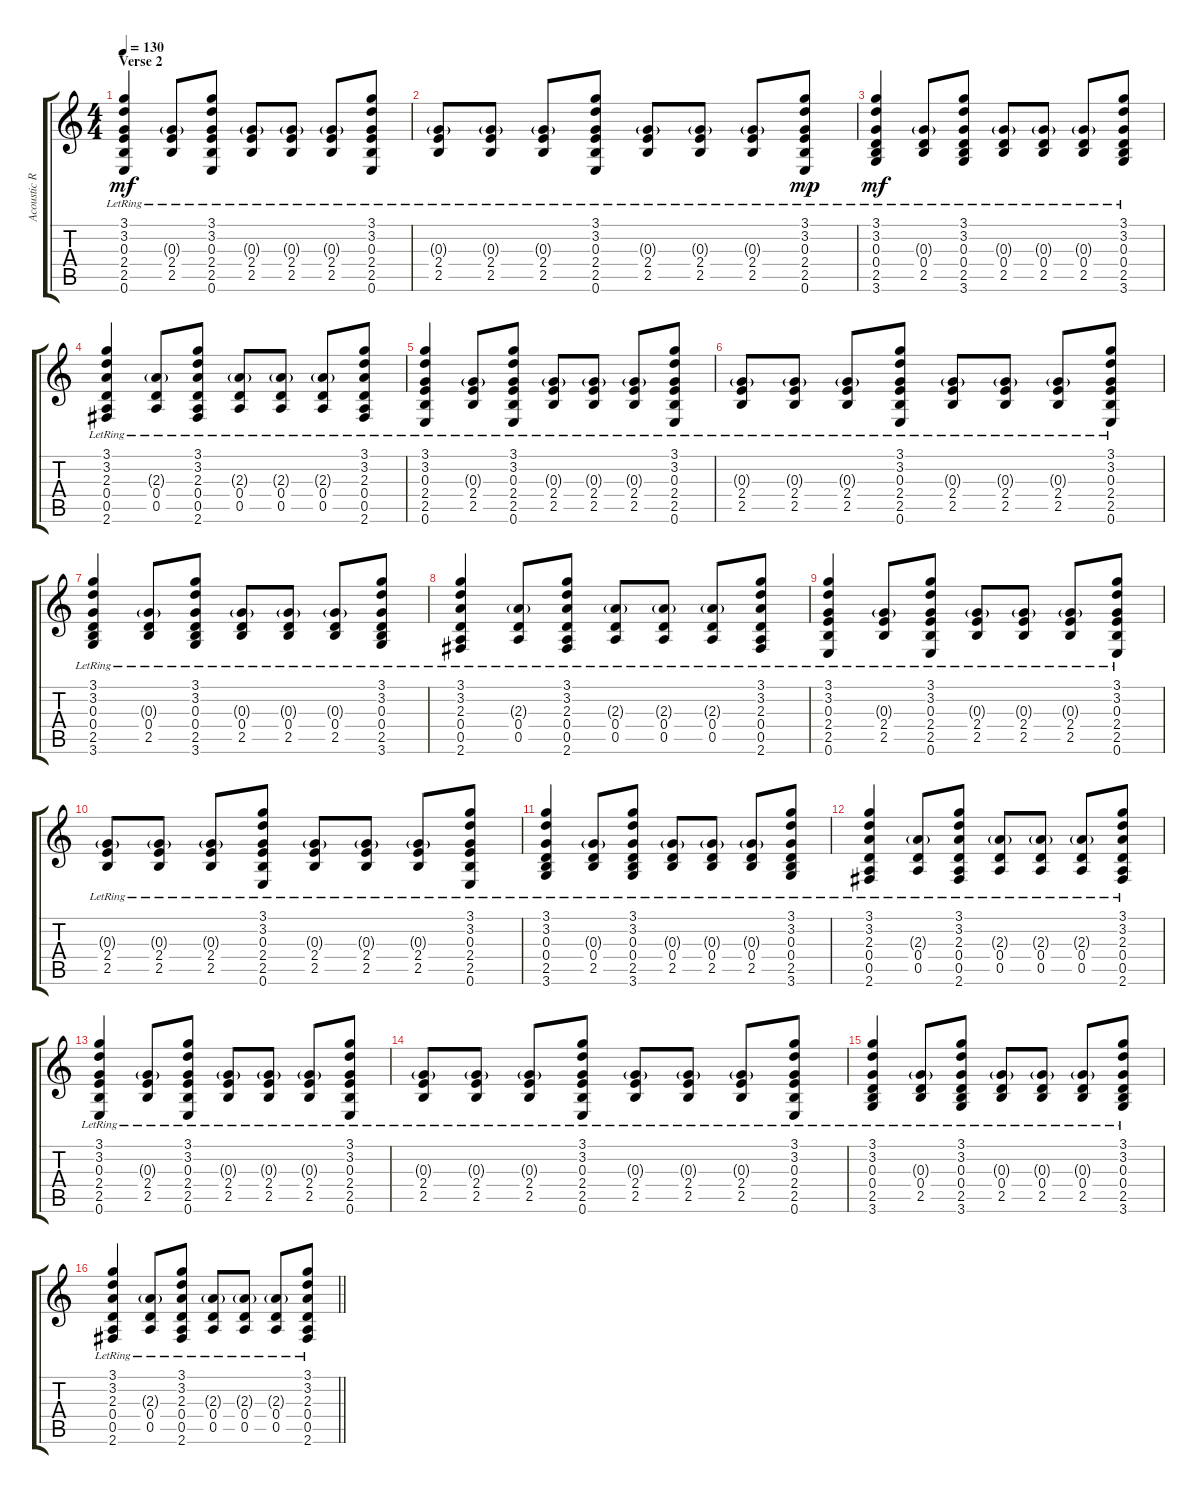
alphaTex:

\track ("Acoustic Rhythm" "Acoustic R") {instrument acousticguitarsteel}
\staff {score tabs}
\tuning (E4 B3 G3 D3 A2 E2) {hide}
\ts (4 4)
\section ("" "Verse 2")
\tempo 130
\clef g2
\ks c
(3.1{lr} 3.2{lr} 0.3{lr} 2.4{lr} 2.5{lr} 0.6{lr}).4{dy mf} (0.3{g lr} 2.4{lr} 2.5{lr}).8 (3.1{lr} 3.2{lr} 0.3{lr} 2.4{lr} 2.5{lr} 0.6{lr}).8 (0.3{g lr} 2.4{lr} 2.5{lr}).8 (0.3{g lr} 2.4{lr} 2.5{lr}).8 (0.3{g lr} 2.4{lr} 2.5{lr}).8 (3.1{lr} 3.2{lr} 0.3{lr} 2.4{lr} 2.5{lr} 0.6{lr}).8 |
(0.3{g lr} 2.4{lr} 2.5{lr}).8 (0.3{g lr} 2.4{lr} 2.5{lr}).8 (0.3{g lr} 2.4{lr} 2.5{lr}).8 (3.1{lr} 3.2{lr} 0.3{lr} 2.4{lr} 2.5{lr} 0.6{lr}).8 (0.3{g lr} 2.4{lr} 2.5{lr}).8 (0.3{g lr} 2.4{lr} 2.5{lr}).8 (0.3{g lr} 2.4{lr} 2.5{lr}).8 (3.1{lr} 3.2{lr} 0.3{lr} 2.4{lr} 2.5{lr} 0.6).8{dy mp} |
(3.1{lr} 3.2{lr} 0.3{lr} 0.4{lr} 2.5{lr} 3.6{lr}).4{dy mf} (0.3{g lr} 0.4{lr} 2.5{lr}).8 (3.1{lr} 3.2{lr} 0.3{lr} 0.4{lr} 2.5{lr} 3.6{lr}).8 (0.3{g lr} 0.4{lr} 2.5{lr}).8 (0.3{g lr} 0.4{lr} 2.5{lr}).8 (0.3{g lr} 0.4{lr} 2.5{lr}).8 (3.1{lr} 3.2{lr} 0.3{lr} 0.4{lr} 2.5{lr} 3.6{lr}).8 |
(3.1{lr} 3.2{lr} 2.3{lr} 0.4{lr} 0.5{lr} 2.6{lr}).4 (2.3{g lr} 0.4{lr} 0.5{lr}).8 (3.1{lr} 3.2{lr} 2.3{lr} 0.4{lr} 0.5{lr} 2.6{lr}).8 (2.3{g lr} 0.4{lr} 0.5{lr}).8 (2.3{g lr} 0.4{lr} 0.5{lr}).8 (2.3{g lr} 0.4{lr} 0.5{lr}).8 (3.1{lr} 3.2{lr} 2.3{lr} 0.4{lr} 0.5{lr} 2.6{lr}).8 |
(3.1{lr} 3.2{lr} 0.3{lr} 2.4{lr} 2.5{lr} 0.6{lr}).4 (0.3{g lr} 2.4{lr} 2.5{lr}).8 (3.1{lr} 3.2{lr} 0.3{lr} 2.4{lr} 2.5{lr} 0.6{lr}).8 (0.3{g lr} 2.4{lr} 2.5{lr}).8 (0.3{g lr} 2.4{lr} 2.5{lr}).8 (0.3{g lr} 2.4{lr} 2.5{lr}).8 (3.1{lr} 3.2{lr} 0.3{lr} 2.4{lr} 2.5{lr} 0.6{lr}).8 |
(0.3{g lr} 2.4{lr} 2.5{lr}).8 (0.3{g lr} 2.4{lr} 2.5{lr}).8 (0.3{g lr} 2.4{lr} 2.5{lr}).8 (3.1{lr} 3.2{lr} 0.3{lr} 2.4{lr} 2.5{lr} 0.6{lr}).8 (0.3{g lr} 2.4{lr} 2.5{lr}).8 (0.3{g lr} 2.4{lr} 2.5{lr}).8 (0.3{g lr} 2.4{lr} 2.5{lr}).8 (3.1{lr} 3.2{lr} 0.3{lr} 2.4{lr} 2.5{lr} 0.6{lr}).8 |
(3.1{lr} 3.2{lr} 0.3{lr} 0.4{lr} 2.5{lr} 3.6{lr}).4 (0.3{g lr} 0.4{lr} 2.5{lr}).8 (3.1{lr} 3.2{lr} 0.3{lr} 0.4{lr} 2.5{lr} 3.6{lr}).8 (0.3{g lr} 0.4{lr} 2.5{lr}).8 (0.3{g lr} 0.4{lr} 2.5{lr}).8 (0.3{g lr} 0.4{lr} 2.5{lr}).8 (3.1{lr} 3.2{lr} 0.3{lr} 0.4{lr} 2.5{lr} 3.6{lr}).8 |
(3.1{lr} 3.2{lr} 2.3{lr} 0.4{lr} 0.5{lr} 2.6{lr}).4 (2.3{g lr} 0.4{lr} 0.5{lr}).8 (3.1{lr} 3.2{lr} 2.3{lr} 0.4{lr} 0.5{lr} 2.6{lr}).8 (2.3{g lr} 0.4{lr} 0.5{lr}).8 (2.3{g lr} 0.4{lr} 0.5{lr}).8 (2.3{g lr} 0.4{lr} 0.5{lr}).8 (3.1{lr} 3.2{lr} 2.3{lr} 0.4{lr} 0.5{lr} 2.6{lr}).8 |
(3.1{lr} 3.2{lr} 0.3{lr} 2.4{lr} 2.5{lr} 0.6{lr}).4 (0.3{g lr} 2.4{lr} 2.5{lr}).8 (3.1{lr} 3.2{lr} 0.3{lr} 2.4{lr} 2.5{lr} 0.6{lr}).8 (0.3{g lr} 2.4{lr} 2.5{lr}).8 (0.3{g lr} 2.4{lr} 2.5{lr}).8 (0.3{g lr} 2.4{lr} 2.5{lr}).8 (3.1{lr} 3.2{lr} 0.3{lr} 2.4{lr} 2.5{lr} 0.6{lr}).8 |
(0.3{g lr} 2.4{lr} 2.5{lr}).8 (0.3{g lr} 2.4{lr} 2.5{lr}).8 (0.3{g lr} 2.4{lr} 2.5{lr}).8 (3.1{lr} 3.2{lr} 0.3{lr} 2.4{lr} 2.5{lr} 0.6{lr}).8 (0.3{g lr} 2.4{lr} 2.5{lr}).8 (0.3{g lr} 2.4{lr} 2.5{lr}).8 (0.3{g lr} 2.4{lr} 2.5{lr}).8 (3.1{lr} 3.2{lr} 0.3{lr} 2.4{lr} 2.5{lr} 0.6{lr}).8 |
(3.1{lr} 3.2{lr} 0.3{lr} 0.4{lr} 2.5{lr} 3.6{lr}).4 (0.3{g lr} 0.4{lr} 2.5{lr}).8 (3.1{lr} 3.2{lr} 0.3{lr} 0.4{lr} 2.5{lr} 3.6{lr}).8 (0.3{g lr} 0.4{lr} 2.5{lr}).8 (0.3{g lr} 0.4{lr} 2.5{lr}).8 (0.3{g lr} 0.4{lr} 2.5{lr}).8 (3.1{lr} 3.2{lr} 0.3{lr} 0.4{lr} 2.5{lr} 3.6{lr}).8 |
(3.1{lr} 3.2{lr} 2.3{lr} 0.4{lr} 0.5{lr} 2.6{lr}).4 (2.3{g lr} 0.4{lr} 0.5{lr}).8 (3.1{lr} 3.2{lr} 2.3{lr} 0.4{lr} 0.5{lr} 2.6{lr}).8 (2.3{g lr} 0.4{lr} 0.5{lr}).8 (2.3{g lr} 0.4{lr} 0.5{lr}).8 (2.3{g lr} 0.4{lr} 0.5{lr}).8 (3.1{lr} 3.2{lr} 2.3{lr} 0.4{lr} 0.5{lr} 2.6{lr}).8 |
(3.1{lr} 3.2{lr} 0.3{lr} 2.4{lr} 2.5{lr} 0.6{lr}).4 (0.3{g lr} 2.4{lr} 2.5{lr}).8 (3.1{lr} 3.2{lr} 0.3{lr} 2.4{lr} 2.5{lr} 0.6{lr}).8 (0.3{g lr} 2.4{lr} 2.5{lr}).8 (0.3{g lr} 2.4{lr} 2.5{lr}).8 (0.3{g lr} 2.4{lr} 2.5{lr}).8 (3.1{lr} 3.2{lr} 0.3{lr} 2.4{lr} 2.5{lr} 0.6{lr}).8 |
(0.3{g lr} 2.4{lr} 2.5{lr}).8 (0.3{g lr} 2.4{lr} 2.5{lr}).8 (0.3{g lr} 2.4{lr} 2.5{lr}).8 (3.1{lr} 3.2{lr} 0.3{lr} 2.4{lr} 2.5{lr} 0.6{lr}).8 (0.3{g lr} 2.4{lr} 2.5{lr}).8 (0.3{g lr} 2.4{lr} 2.5{lr}).8 (0.3{g lr} 2.4{lr} 2.5{lr}).8 (3.1{lr} 3.2{lr} 0.3{lr} 2.4{lr} 2.5{lr} 0.6{lr}).8 |
(3.1{lr} 3.2{lr} 0.3{lr} 0.4{lr} 2.5{lr} 3.6{lr}).4 (0.3{g lr} 0.4{lr} 2.5{lr}).8 (3.1{lr} 3.2{lr} 0.3{lr} 0.4{lr} 2.5{lr} 3.6{lr}).8 (0.3{g lr} 0.4{lr} 2.5{lr}).8 (0.3{g lr} 0.4{lr} 2.5{lr}).8 (0.3{g lr} 0.4{lr} 2.5{lr}).8 (3.1{lr} 3.2{lr} 0.3{lr} 0.4{lr} 2.5{lr} 3.6{lr}).8 |
\barLineRight lightlight
(3.1{lr} 3.2{lr} 2.3{lr} 0.4{lr} 0.5{lr} 2.6{lr}).4 (2.3{g lr} 0.4{lr} 0.5{lr}).8 (3.1{lr} 3.2{lr} 2.3{lr} 0.4{lr} 0.5{lr} 2.6{lr}).8 (2.3{g lr} 0.4{lr} 0.5{lr}).8 (2.3{g lr} 0.4{lr} 0.5{lr}).8 (2.3{g lr} 0.4{lr} 0.5{lr}).8 (3.1{lr} 3.2{lr} 2.3{lr} 0.4{lr} 0.5{lr} 2.6{lr}).8
